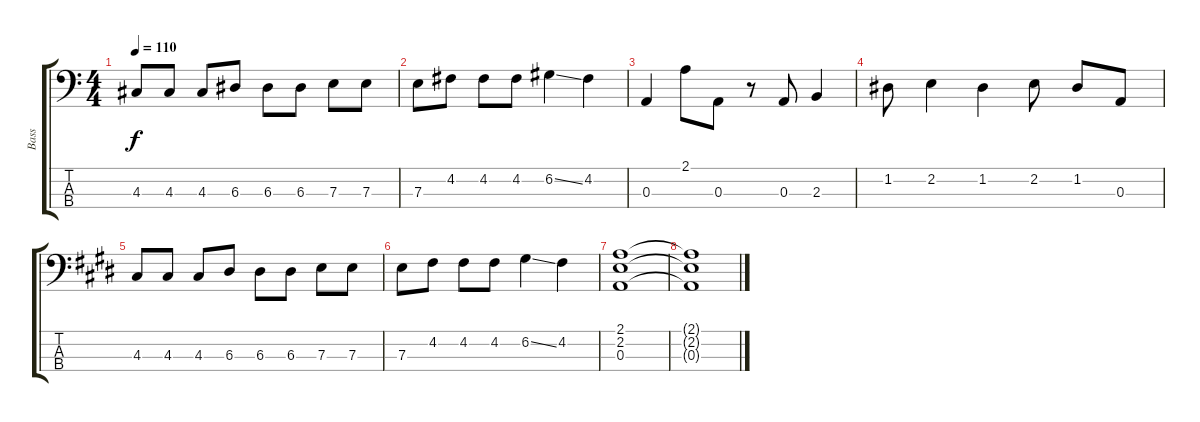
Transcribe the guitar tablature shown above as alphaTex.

\track ("Bass" "Bass") {instrument electricbassfinger}
\staff {score tabs}
\tuning (G2 D2 A1 E1) {hide}
\ts (4 4)
\tempo 110
\clef f4
\ks c
4.3.8{dy f} 4.3.8 4.3.8 6.3.8 6.3.8 6.3.8 7.3.8 7.3.8 |
7.3.8 4.2.8 4.2.8 4.2.8 6.2{ss}.4 4.2.4 |
0.3.4 2.1.8 0.3.8 r.8 0.3.8 2.3.4 |
1.2.8 2.2.4 1.2.4 2.2.8 1.2.8 0.3.8 |
\ks c#minor
4.3.8 4.3.8 4.3.8 6.3.8 6.3.8 6.3.8 7.3.8 7.3.8 |
7.3.8 4.2.8 4.2.8 4.2.8 6.2{ss}.4 4.2.4 |
(2.1 2.2 0.3).1 |
(2.1{t} 2.2{t} 0.3{t}).1
